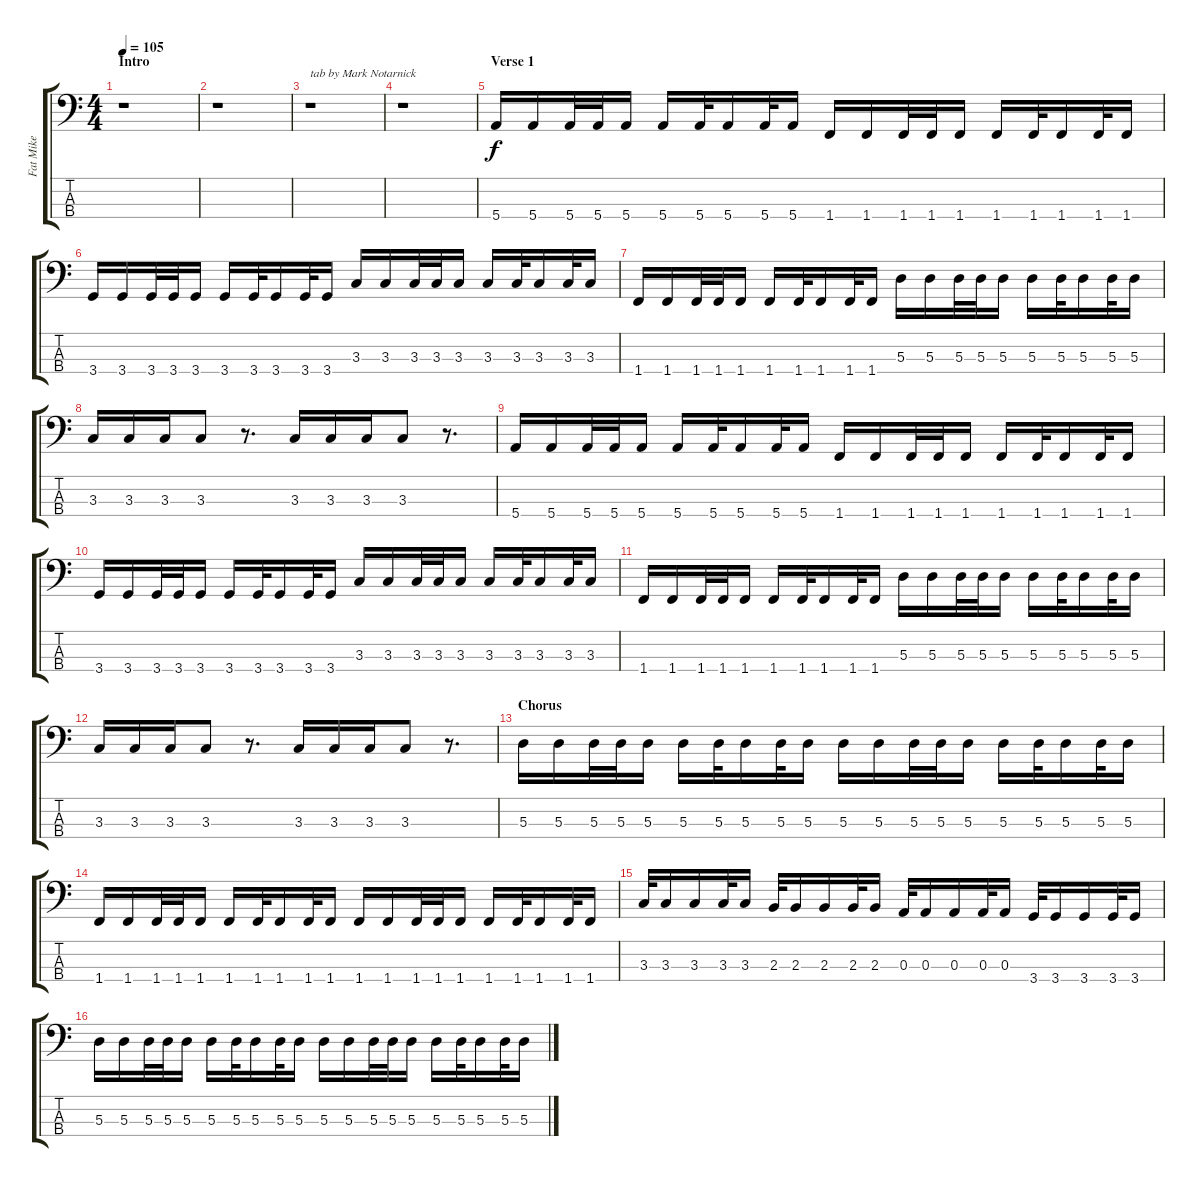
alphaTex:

\track ("Fat Mike" "Fat Mike") {instrument electricbasspick}
\staff {score tabs}
\tuning (G2 D2 A1 E1) {hide}
\ts (4 4)
\section ("" "Intro")
\tempo 105
\clef f4
\ks c
r.1{dy f instrument electricbasspick} |
r.1 |
r.1{txt "tab by Mark Notarnick"} |
r.1 |
\section ("" "Verse 1")
5.4.16 5.4.16 5.4.32 5.4.32 5.4.16 5.4.16 5.4.32 5.4.16 5.4.32 5.4.16 1.4.16 1.4.16 1.4.32 1.4.32 1.4.16 1.4.16 1.4.32 1.4.16 1.4.32 1.4.16 |
3.4.16 3.4.16 3.4.32 3.4.32 3.4.16 3.4.16 3.4.32 3.4.16 3.4.32 3.4.16 3.3.16 3.3.16 3.3.32 3.3.32 3.3.16 3.3.16 3.3.32 3.3.16 3.3.32 3.3.16 |
1.4.16 1.4.16 1.4.32 1.4.32 1.4.16 1.4.16 1.4.32 1.4.16 1.4.32 1.4.16 5.3.16 5.3.16 5.3.32 5.3.32 5.3.16 5.3.16 5.3.32 5.3.16 5.3.32 5.3.16 |
3.3.16 3.3.16 3.3.16 3.3.8 r.8{d} 3.3.16 3.3.16 3.3.16 3.3.8 r.8{d} |
5.4.16 5.4.16 5.4.32 5.4.32 5.4.16 5.4.16 5.4.32 5.4.16 5.4.32 5.4.16 1.4.16 1.4.16 1.4.32 1.4.32 1.4.16 1.4.16 1.4.32 1.4.16 1.4.32 1.4.16 |
3.4.16 3.4.16 3.4.32 3.4.32 3.4.16 3.4.16 3.4.32 3.4.16 3.4.32 3.4.16 3.3.16 3.3.16 3.3.32 3.3.32 3.3.16 3.3.16 3.3.32 3.3.16 3.3.32 3.3.16 |
1.4.16 1.4.16 1.4.32 1.4.32 1.4.16 1.4.16 1.4.32 1.4.16 1.4.32 1.4.16 5.3.16 5.3.16 5.3.32 5.3.32 5.3.16 5.3.16 5.3.32 5.3.16 5.3.32 5.3.16 |
3.3.16 3.3.16 3.3.16 3.3.8 r.8{d} 3.3.16 3.3.16 3.3.16 3.3.8 r.8{d} |
\section ("" "Chorus")
5.3.16 5.3.16 5.3.32 5.3.32 5.3.16 5.3.16 5.3.32 5.3.16 5.3.32 5.3.16 5.3.16 5.3.16 5.3.32 5.3.32 5.3.16 5.3.16 5.3.32 5.3.16 5.3.32 5.3.16 |
1.4.16 1.4.16 1.4.32 1.4.32 1.4.16 1.4.16 1.4.32 1.4.16 1.4.32 1.4.16 1.4.16 1.4.16 1.4.32 1.4.32 1.4.16 1.4.16 1.4.32 1.4.16 1.4.32 1.4.16 |
3.3.32 3.3.16 3.3.16 3.3.32 3.3.16 2.3.32 2.3.16 2.3.16 2.3.32 2.3.16 0.3.32 0.3.16 0.3.16 0.3.32 0.3.16 3.4.32 3.4.16 3.4.16 3.4.32 3.4.16 |
5.3.16 5.3.16 5.3.32 5.3.32 5.3.16 5.3.16 5.3.32 5.3.16 5.3.32 5.3.16 5.3.16 5.3.16 5.3.32 5.3.32 5.3.16 5.3.16 5.3.32 5.3.16 5.3.32 5.3.16
